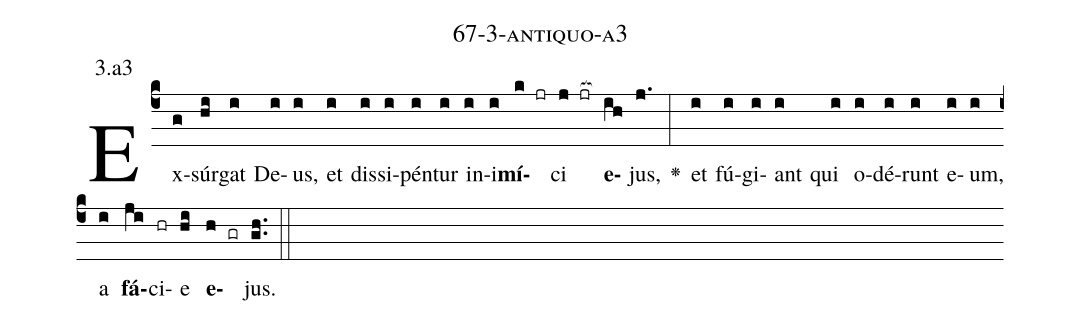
name: 67-3-antiquo-a3;
annotation: 3.a3;
%%
(c4)Ex(g)súr(hi)gat(i) De(i)us,(i) et(i) dis(i)si(i)pén(i)tur(i) in(i)i(i)<b>mí</b>(k jr)ci(j jr[ocb:1{]) <b>e</b>(ih[ocb:0}])jus,(j.) <v>\greheightstar</v>(:) et(i) fú(i)gi(i)ant(i) qui(i) o(i)dé(i)runt(i) e(i)um,(i) a(i) <b>fá</b>(ji)ci(hr)e(hi) <b>e</b>(h gr)jus.(gh..) (::)


%E(i) u(i) o(ji) u(hi) a(h) e.(gh..) (::)
